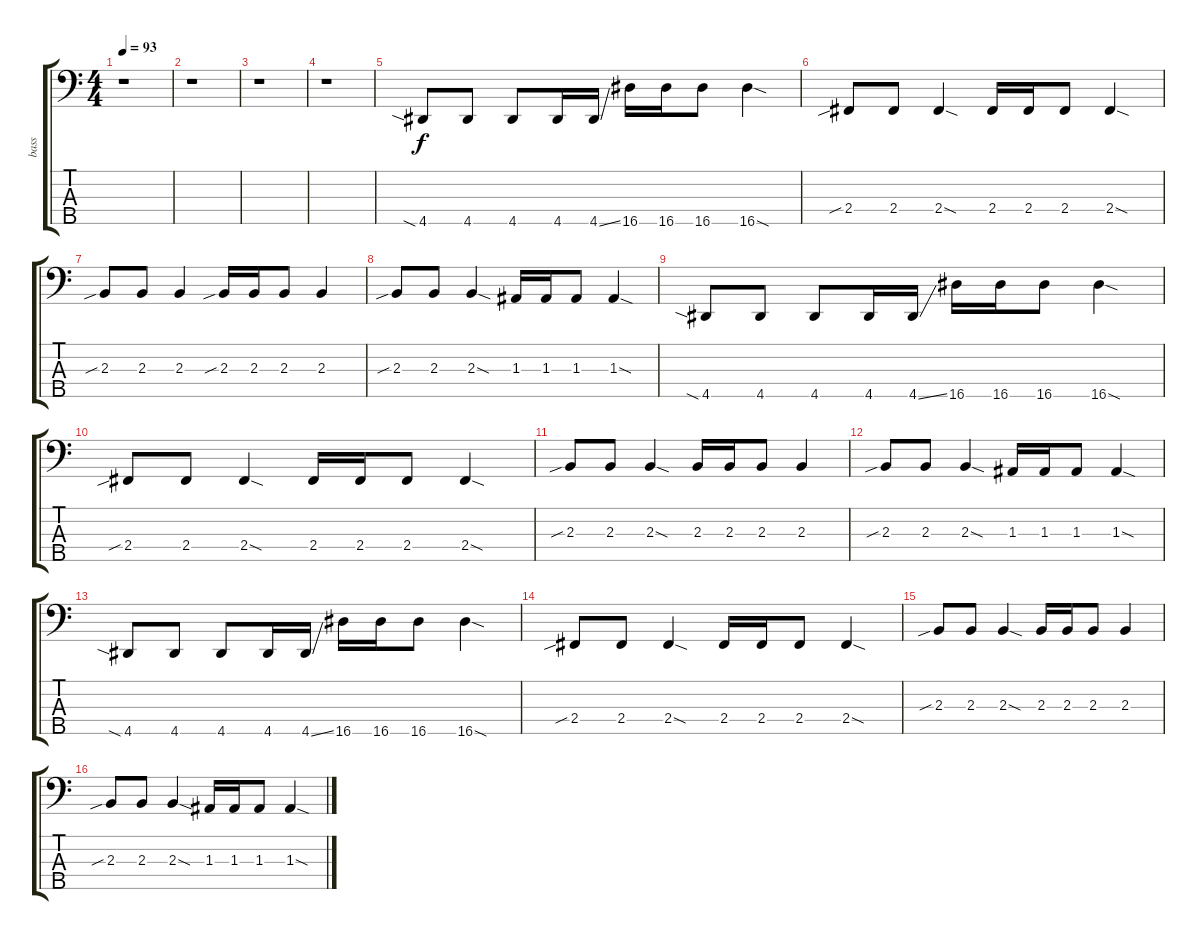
\track ("bass" "bass") {instrument electricbassfinger}
\staff {score tabs}
\tuning (G2 D2 A1 E1 B0) {hide}
\ts (4 4)
\tempo 93
\clef f4
\ks c
r.1{dy f instrument electricbassfinger} |
r.1 |
r.1 |
r.1 |
4.5{sia}.8 4.5.8 4.5.8 4.5.16 4.5{ss}.16 16.5.16 16.5.16 16.5.8 16.5{sod}.4 |
2.4{sib}.8 2.4.8 2.4{sod}.4 2.4.16 2.4.16 2.4.8 2.4{sod}.4 |
2.3{sib}.8 2.3.8 2.3.4 2.3{sib}.16 2.3.16 2.3.8 2.3.4 |
2.3{sib}.8 2.3.8 2.3{sod}.4 1.3.16 1.3.16 1.3.8 1.3{sod}.4 |
4.5{sia}.8 4.5.8 4.5.8 4.5.16 4.5{ss}.16 16.5.16 16.5.16 16.5.8 16.5{sod}.4 |
2.4{sib}.8 2.4.8 2.4{sod}.4 2.4.16 2.4.16 2.4.8 2.4{sod}.4 |
2.3{sib}.8 2.3.8 2.3{sod}.4 2.3.16 2.3.16 2.3.8 2.3.4 |
2.3{sib}.8 2.3.8 2.3{sod}.4 1.3.16 1.3.16 1.3.8 1.3{sod}.4 |
4.5{sia}.8 4.5.8 4.5.8 4.5.16 4.5{ss}.16 16.5.16 16.5.16 16.5.8 16.5{sod}.4 |
2.4{sib}.8 2.4.8 2.4{sod}.4 2.4.16 2.4.16 2.4.8 2.4{sod}.4 |
2.3{sib}.8 2.3.8 2.3{sod}.4 2.3.16 2.3.16 2.3.8 2.3.4 |
2.3{sib}.8 2.3.8 2.3{sod}.4 1.3.16 1.3.16 1.3.8 1.3{sod}.4
